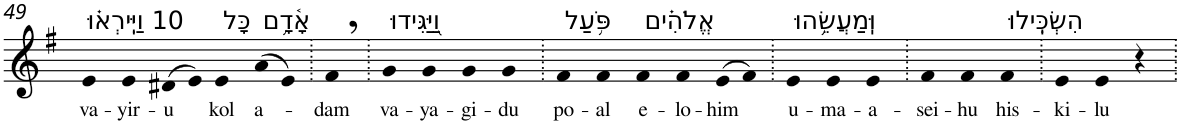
**kern	**text
*part1	*part1
*staff1	*staff1
*I"Piano	*
*I'Pno	*
!!LO:PB:g=z
*clefG2	*
*k[f#]	*
*G:	*
=49	=49
!LO:TX:a:t=10 וַיִּֽירְא֗וּ	!
!	!LO:LY:b
4e	va-
!	!LO:LY:b
4e	-yir-
!	!LO:LY:b
(>8d#X	-u
8e)	.
!LO:TX:a:t=כָּל	!
!	!LO:LY:b
4e	kol
!LO:TX:a:t=אָ֫דָ֥ם	!
!	!LO:LY:b
(>8a	a-
8e)	.
=50.	=50.
!	!LO:LY:b
4f#,	-dam
=51.	=51.
!LO:TX:a:t=וַ֭יַּגִּידוּ	!
!	!LO:LY:b
4g	va-
!	!LO:LY:b
4g	-ya-
!	!LO:LY:b
4g	-gi-
!	!LO:LY:b
4g	-du
=52.	=52.
!LO:TX:a:t=פֹּ֥עַל	!
!	!LO:LY:b
4f#	po-
!	!LO:LY:b
4f#	-al
!LO:TX:a:t=אֱלֹהִ֗ים	!
!	!LO:LY:b
4f#	e-
!	!LO:LY:b
4f#	-lo-
!	!LO:LY:b
(>8e	-him
8f#)	.
=53.	=53.
!LO:TX:a:t=וּֽמַעֲשֵׂ֥הוּ	!
!	!LO:LY:b
4e	u-
!	!LO:LY:b
4e	-ma-
!	!LO:LY:b
4e	-a-
=54.	=54.
!	!LO:LY:b
4f#	-sei-
!	!LO:LY:b
4f#	-hu
!LO:TX:a:t=הִשְׂכִּֽילוּ	!
!	!LO:LY:b
4f#	his-
=55.	=55.
!	!LO:LY:b
4e	-ki-
!	!LO:LY:b
4e	-lu
4r	.
=.	=.
*-	*-
